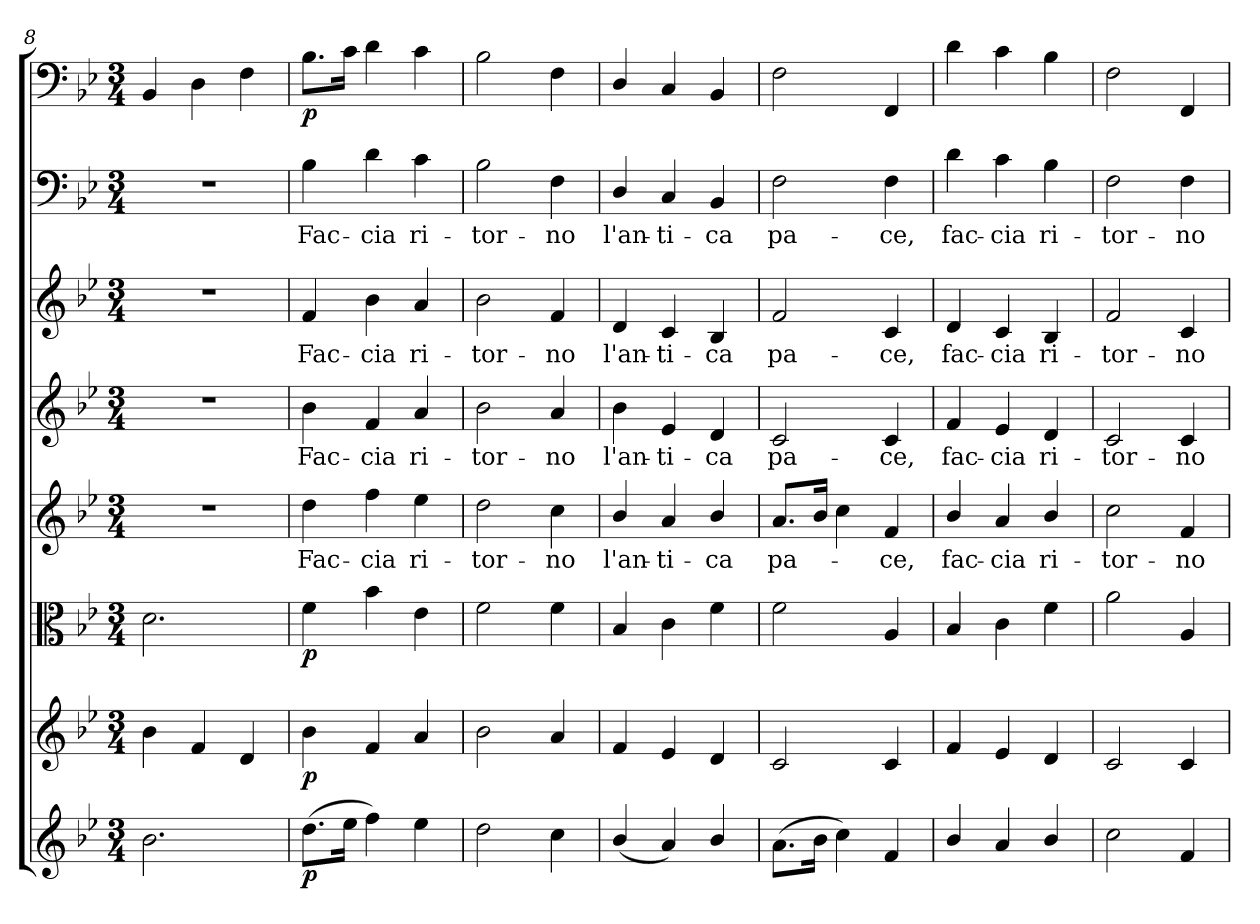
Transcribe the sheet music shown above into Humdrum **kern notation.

**kern	**dynam	**kern	**dynam	**kern	**dynam	**kern	**text	**kern	**text	**kern	**text	**kern	**text	**kern	**dynam
*part8	*part8	*part7	*part7	*part6	*part6	*part5	*part5	*part4	*part4	*part3	*part3	*part2	*part2	*part1	*part1
*staff8	*staff8	*staff7	*staff7	*staff6	*staff6	*staff5	*staff5	*staff4	*staff4	*staff3	*staff3	*staff2	*staff2	*staff1	*staff1
*clefG2	*	*clefG2	*	*clefC3	*	*clefG2	*	*clefG2	*	*clefG2	*	*clefF4	*	*clefF4	*
*k[b-e-]	*	*k[b-e-]	*	*k[b-e-]	*	*k[b-e-]	*	*k[b-e-]	*	*k[b-e-]	*	*k[b-e-]	*	*k[b-e-]	*
*B-:	*	*B-:	*	*B-:	*	*B-:	*	*B-:	*	*B-:	*	*B-:	*	*B-:	*
*M3/4	*	*M3/4	*	*M3/4	*	*M3/4	*	*M3/4	*	*M3/4	*	*M3/4	*	*M3/4	*
=8	=8	=8	=8	=8	=8	=8	=8	=8	=8	=8	=8	=8	=8	=8	=8
2.b-\	.	4b-\	.	2.d\	.	2.r	.	2.r	.	2.r	.	2.r	.	4BB-/	.
.	.	4f/	.	.	.	.	.	.	.	.	.	.	.	4D\	.
.	.	4d/	.	.	.	.	.	.	.	.	.	.	.	4F\	.
=9	=9	=9	=9	=9	=9	=9	=9	=9	=9	=9	=9	=9	=9	=9	=9
(8.dd\L	p	4b-\	p	4f\	p	4dd\	Fac-	4b-\	Fac-	4f/	Fac-	4B-\	Fac-	8.B-\L	p
16ee-\Jk	.	.	.	.	.	.	.	.	.	.	.	.	.	16c\Jk	.
4ff\)	.	4f/	.	4b-\	.	4ff\	-cia	4f/	-cia	4b-\	-cia	4d\	-cia	4d\	.
4ee-\	.	4a/	.	4e-\	.	4ee-\	ri-	4a/	ri-	4a/	ri-	4c\	ri-	4c\	.
=10	=10	=10	=10	=10	=10	=10	=10	=10	=10	=10	=10	=10	=10	=10	=10
2dd\	.	2b-\	.	2f\	.	2dd\	-tor-	2b-\	-tor-	2b-\	-tor-	2B-\	-tor-	2B-\	.
4cc\	.	4a/	.	4f\	.	4cc\	-no	4a/	-no	4f/	-no	4F\	-no	4F\	.
=11	=11	=11	=11	=11	=11	=11	=11	=11	=11	=11	=11	=11	=11	=11	=11
(4b-/	.	4f/	.	4B-/	.	4b-/	l'an-	4b-\	l'an-	4d/	l'an-	4D/	l'an-	4D/	.
4a/)	.	4e-/	.	4c\	.	4a/	-ti-	4e-/	-ti-	4c/	-ti-	4C/	-ti-	4C/	.
4b-/	.	4d/	.	4f\	.	4b-/	-ca	4d/	-ca	4B-/	-ca	4BB-/	-ca	4BB-/	.
=12	=12	=12	=12	=12	=12	=12	=12	=12	=12	=12	=12	=12	=12	=12	=12
(8.a\L	.	2c/	.	2f\	.	8.a/L	pa-	2c/	pa-	2f/	pa-	2F\	pa-	2F\	.
16b-\Jk	.	.	.	.	.	16b-/Jk	.	.	.	.	.	.	.	.	.
4cc\)	.	.	.	.	.	4cc\	.	.	.	.	.	.	.	.	.
4f/	.	4c/	.	4A/	.	4f/	-ce,	4c/	-ce,	4c/	-ce,	4F\	-ce,	4FF/	.
=13	=13	=13	=13	=13	=13	=13	=13	=13	=13	=13	=13	=13	=13	=13	=13
4b-/	.	4f/	.	4B-/	.	4b-/	fac-	4f/	fac-	4d/	fac-	4d\	fac-	4d\	.
4a/	.	4e-/	.	4c\	.	4a/	-cia	4e-/	-cia	4c/	-cia	4c\	-cia	4c\	.
4b-/	.	4d/	.	4f\	.	4b-/	ri-	4d/	ri-	4B-/	ri-	4B-\	ri-	4B-\	.
=14	=14	=14	=14	=14	=14	=14	=14	=14	=14	=14	=14	=14	=14	=14	=14
2cc\	.	2c/	.	2a\	.	2cc\	-tor-	2c/	-tor-	2f/	-tor-	2F\	-tor-	2F\	.
4f/	.	4c/	.	4A/	.	4f/	-no	4c/	-no	4c/	-no	4F\	-no	4FF/	.
=	=	=	=	=	=	=	=	=	=	=	=	=	=	=	=
*-	*-	*-	*-	*-	*-	*-	*-	*-	*-	*-	*-	*-	*-	*-	*-
